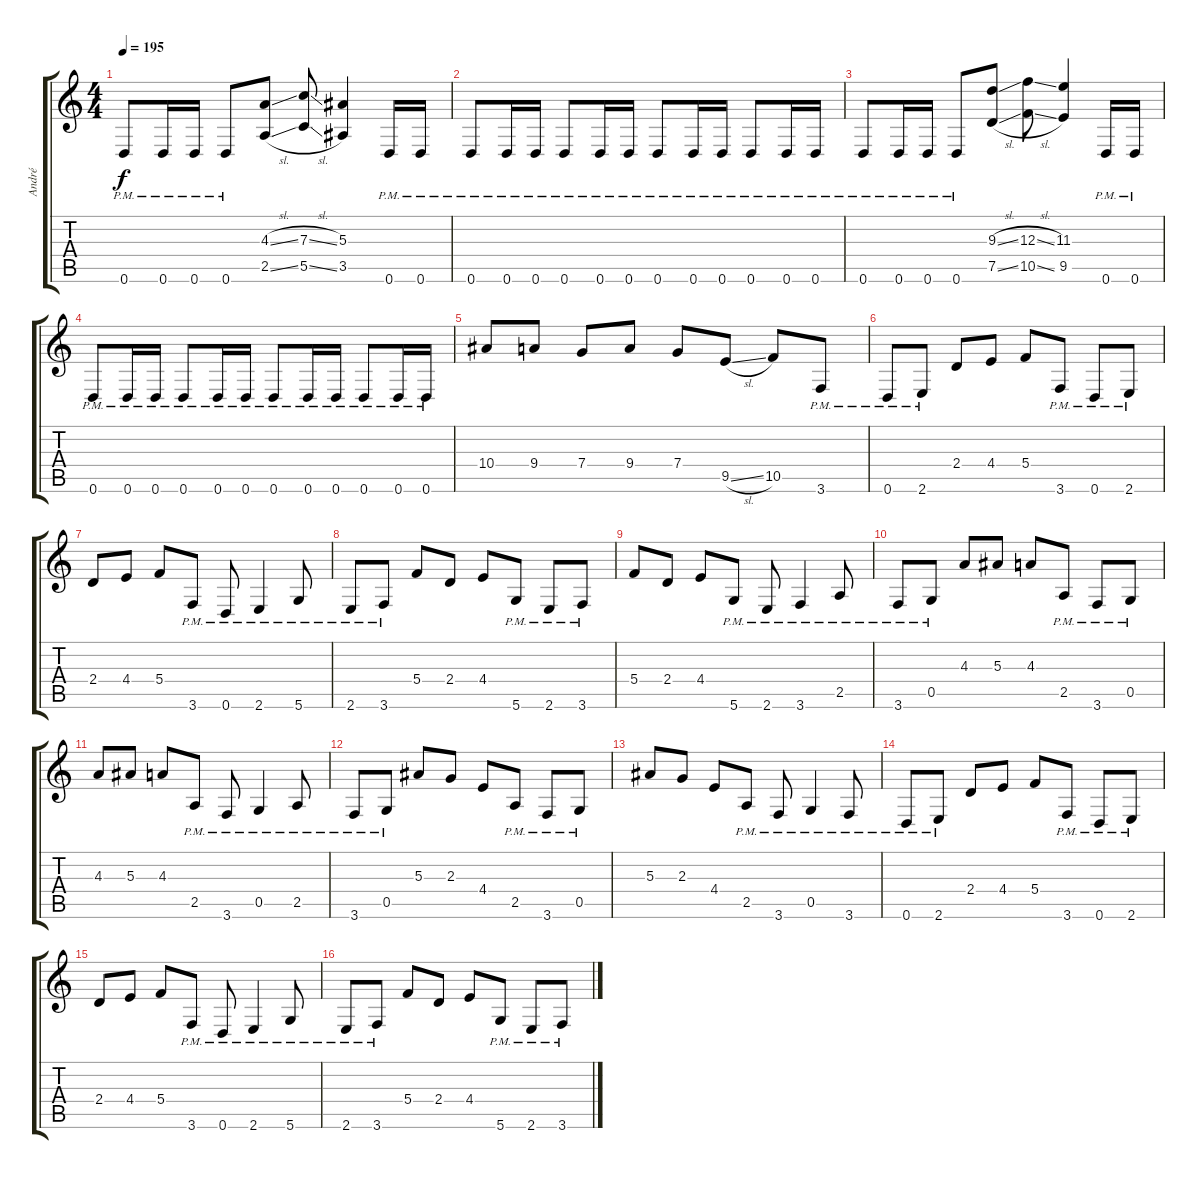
\track ("André" "André") {instrument distortionguitar}
\staff {score tabs}
\tuning (D4 A3 F3 C3 G2 D2) {hide}
\ts (4 4)
\tempo 195
\clef g2
\ks c
0.6{pm}.8{dy f} 0.6{pm}.16 0.6{pm}.16 0.6{pm}.8 (4.3{sl} 2.5{sl}).8 (7.3{sl} 5.5{sl}).8 (5.3 3.5).4 0.6{pm}.16 0.6{pm}.16 |
0.6{pm}.8 0.6{pm}.16 0.6{pm}.16 0.6{pm}.8 0.6{pm}.16 0.6{pm}.16 0.6{pm}.8 0.6{pm}.16 0.6{pm}.16 0.6{pm}.8 0.6{pm}.16 0.6{pm}.16 |
0.6{pm}.8 0.6{pm}.16 0.6{pm}.16 0.6{pm}.8 (9.3{sl} 7.5{sl}).8 (12.3{sl} 10.5{sl}).8 (11.3 9.5).4 0.6{pm}.16 0.6{pm}.16 |
0.6{pm}.8 0.6{pm}.16 0.6{pm}.16 0.6{pm}.8 0.6{pm}.16 0.6{pm}.16 0.6{pm}.8 0.6{pm}.16 0.6{pm}.16 0.6{pm}.8 0.6{pm}.16 0.6{pm}.16 |
10.4.8 9.4.8 7.4.8 9.4.8 7.4.8 9.5{sl}.8 10.5.8 3.6{pm}.8 |
0.6{pm}.8 2.6{pm}.8 2.4.8 4.4.8 5.4.8 3.6{pm}.8 0.6{pm}.8 2.6{pm}.8 |
2.4.8 4.4.8 5.4.8 3.6{pm}.8 0.6{pm}.8 2.6{pm}.4 5.6{pm}.8 |
2.6{pm}.8 3.6{pm}.8 5.4.8 2.4.8 4.4.8 5.6{pm}.8 2.6{pm}.8 3.6{pm}.8 |
5.4.8 2.4.8 4.4.8 5.6{pm}.8 2.6{pm}.8 3.6{pm}.4 2.5{pm}.8 |
3.6{pm}.8 0.5{pm}.8 4.3.8 5.3.8 4.3.8 2.5{pm}.8 3.6{pm}.8 0.5{pm}.8 |
4.3.8 5.3.8 4.3.8 2.5{pm}.8 3.6{pm}.8 0.5{pm}.4 2.5{pm}.8 |
3.6{pm}.8 0.5{pm}.8 5.3.8 2.3.8 4.4.8 2.5{pm}.8 3.6{pm}.8 0.5{pm}.8 |
5.3.8 2.3.8 4.4.8 2.5{pm}.8 3.6{pm}.8 0.5{pm}.4 3.6{pm}.8 |
0.6{pm}.8 2.6{pm}.8 2.4.8 4.4.8 5.4.8 3.6{pm}.8 0.6{pm}.8 2.6{pm}.8 |
2.4.8 4.4.8 5.4.8 3.6{pm}.8 0.6{pm}.8 2.6{pm}.4 5.6{pm}.8 |
2.6{pm}.8 3.6{pm}.8 5.4.8 2.4.8 4.4.8 5.6{pm}.8 2.6{pm}.8 3.6{pm}.8
